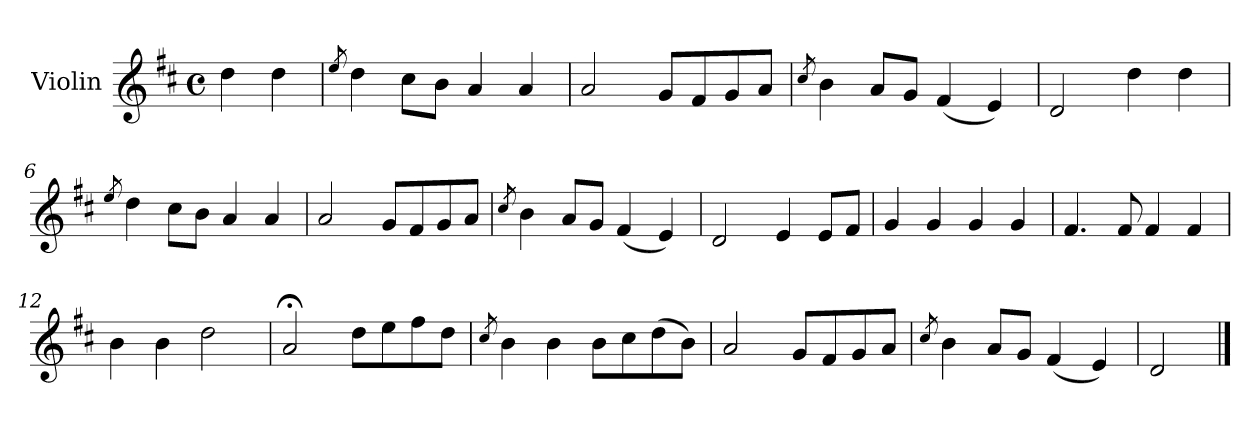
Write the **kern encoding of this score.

**kern
*part1
*staff1
*I"Violin
*I'Vln.
*clefG2
*k[f#c#]
*M4/4
*met(c)
=1
4dd\
4dd\
=2
8qee/
4dd\
8cc#\L
8b\J
4a/
4a/
=3
2a/
8g/L
8f#/
8g/
8a/J
=4
8qcc#/
4b\
8a/L
8g/J
(<4f#/
4e/)
=5
2d/
4dd\
4dd\
=6
8qee/
4dd\
8cc#\L
8b\J
4a/
4a/
!!LO:LB:g=z
=7
2a/
8g/L
8f#/
8g/
8a/J
=8
8qcc#/
4b\
8a/L
8g/J
(<4f#/
4e/)
=9
2d/
4e/
8e/L
8f#/J
=10
4g/
4g/
4g/
4g/
=11
4.f#/
8f#/
4f#/
4f#/
=12
4b\
4b\
2dd\
!!LO:LB:g=z
=13
2a;</
8dd\L
8ee\
8ff#\
8dd\J
=14
8qcc#/
4b\
4b\
8b\L
8cc#\
(>8dd\
8b\J)
=15
2a/
8g/L
8f#/
8g/
8a/J
=16
8qcc#/
4b\
8a/L
8g/J
(<4f#/
4e/)
=17
2d/
==
*-
